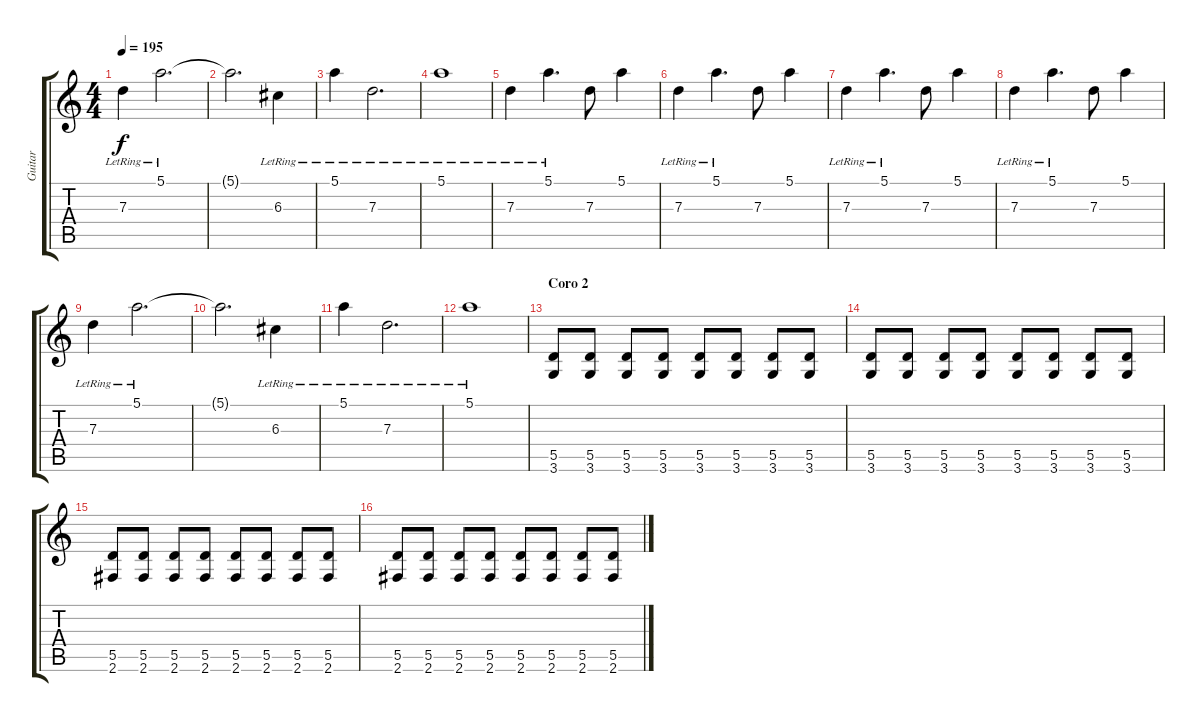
\track ("Guitar" "Guitar") {instrument distortionguitar}
\staff {score tabs}
\tuning (E4 B3 G3 D3 A2 E2) {hide}
\ts (4 4)
\tempo 195
\clef g2
\ks c
7.3{lr}.4{dy f volume 9 instrument electricguitarclean} 5.1{lr}.2{d} |
5.1{t}.2{d} 6.3{lr}.4 |
5.1{lr}.4 7.3{lr}.2{d} |
5.1{lr}.1 |
7.3{lr}.4{volume 9 instrument electricguitarclean} 5.1{lr}.4{d} 7.3.8 5.1.4 |
7.3{lr}.4{volume 9 instrument electricguitarclean} 5.1{lr}.4{d} 7.3.8 5.1.4 |
7.3{lr}.4{volume 9 instrument electricguitarclean} 5.1{lr}.4{d} 7.3.8 5.1.4 |
7.3{lr}.4{volume 9 instrument electricguitarclean} 5.1{lr}.4{d} 7.3.8 5.1.4 |
7.3{lr}.4{volume 9 instrument electricguitarclean} 5.1{lr}.2{d} |
5.1{t}.2{d} 6.3{lr}.4 |
5.1{lr}.4 7.3{lr}.2{d} |
5.1{lr}.1 |
\section ("" "Coro 2")
(5.5 3.6).8{volume 12 instrument distortionguitar} (5.5 3.6).8 (5.5 3.6).8 (5.5 3.6).8 (5.5 3.6).8 (5.5 3.6).8 (5.5 3.6).8 (5.5 3.6).8 |
(5.5 3.6).8 (5.5 3.6).8 (5.5 3.6).8 (5.5 3.6).8 (5.5 3.6).8 (5.5 3.6).8 (5.5 3.6).8 (5.5 3.6).8 |
(5.5 2.6).8 (5.5 2.6).8 (5.5 2.6).8 (5.5 2.6).8 (5.5 2.6).8 (5.5 2.6).8 (5.5 2.6).8 (5.5 2.6).8 |
(5.5 2.6).8 (5.5 2.6).8 (5.5 2.6).8 (5.5 2.6).8 (5.5 2.6).8 (5.5 2.6).8 (5.5 2.6).8 (5.5 2.6).8
